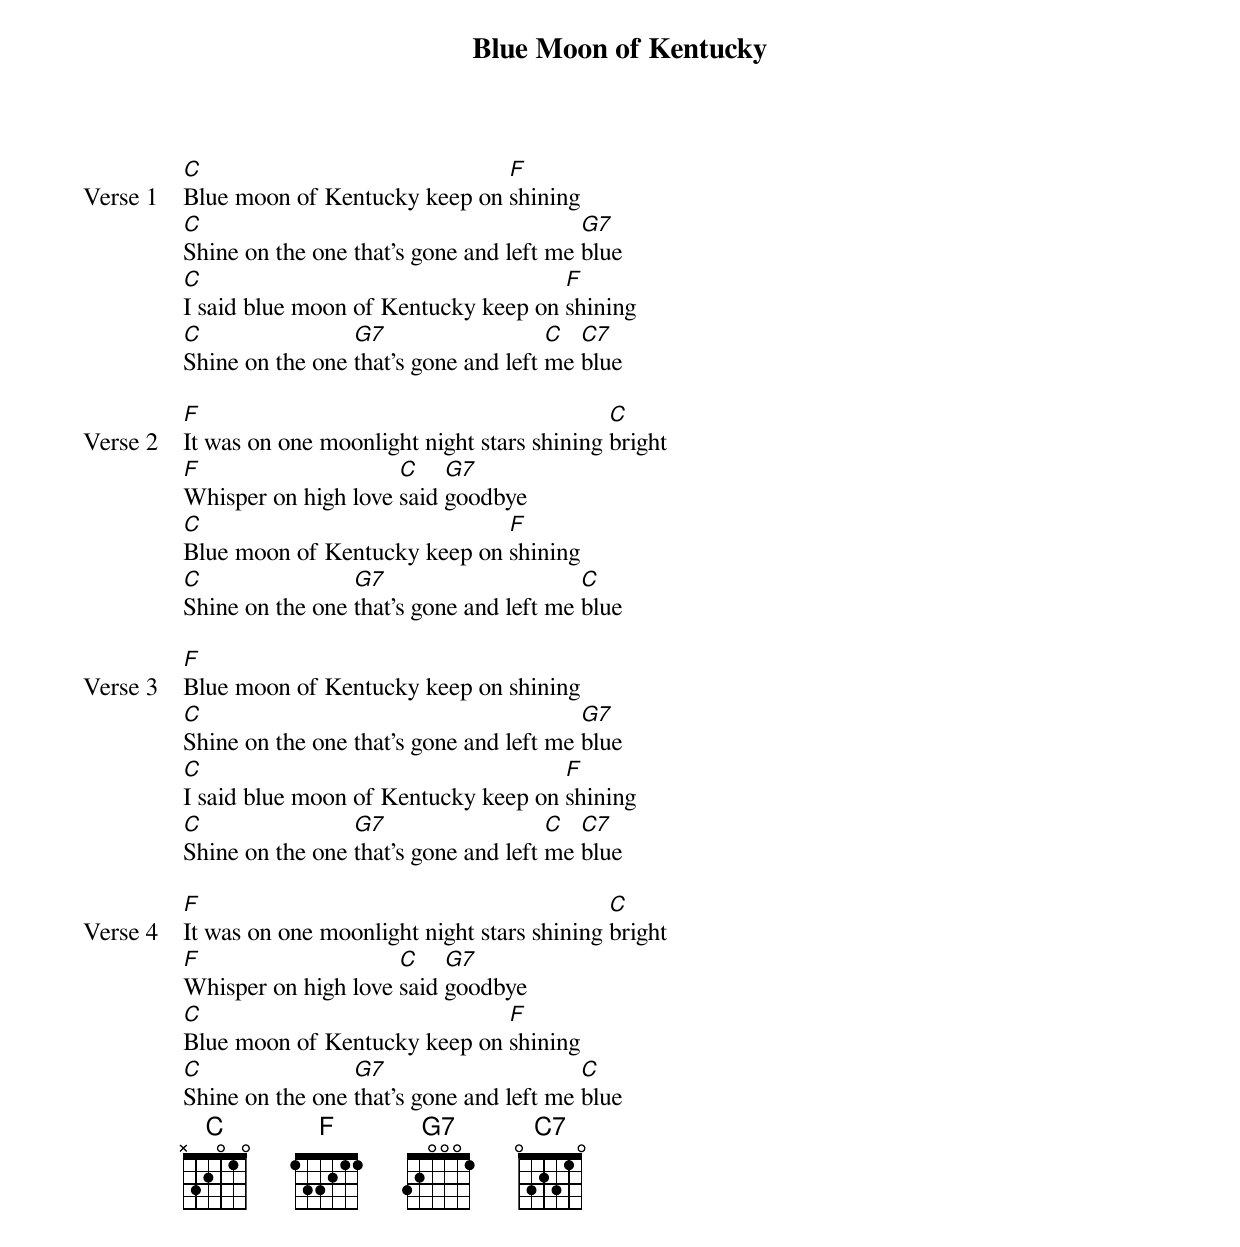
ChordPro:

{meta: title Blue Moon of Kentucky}
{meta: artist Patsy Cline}
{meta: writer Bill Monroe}

{start_of_verse: Verse 1}
[C]Blue moon of Kentucky keep on [F]shining
[C]Shine on the one that's gone and left me [G7]blue
[C]I said blue moon of Kentucky keep on [F]shining
[C]Shine on the one [G7]that's gone and left [C]me [C7]blue
{end_of_verse}

{start_of_verse: Verse 2}
[F]It was on one moonlight night stars shining [C]bright
[F]Whisper on high love [C]said [G7]goodbye
[C]Blue moon of Kentucky keep on [F]shining
[C]Shine on the one [G7]that's gone and left me [C]blue
{end_of_verse}

{start_of_verse: Verse 3}
[F]Blue moon of Kentucky keep on shining
[C]Shine on the one that's gone and left me [G7]blue
[C]I said blue moon of Kentucky keep on [F]shining
[C]Shine on the one [G7]that's gone and left [C]me [C7]blue
{end_of_verse}

{start_of_verse: Verse 4}
[F]It was on one moonlight night stars shining [C]bright
[F]Whisper on high love [C]said [G7]goodbye
[C]Blue moon of Kentucky keep on [F]shining
[C]Shine on the one [G7]that's gone and left me [C]blue
{end_of_verse}
